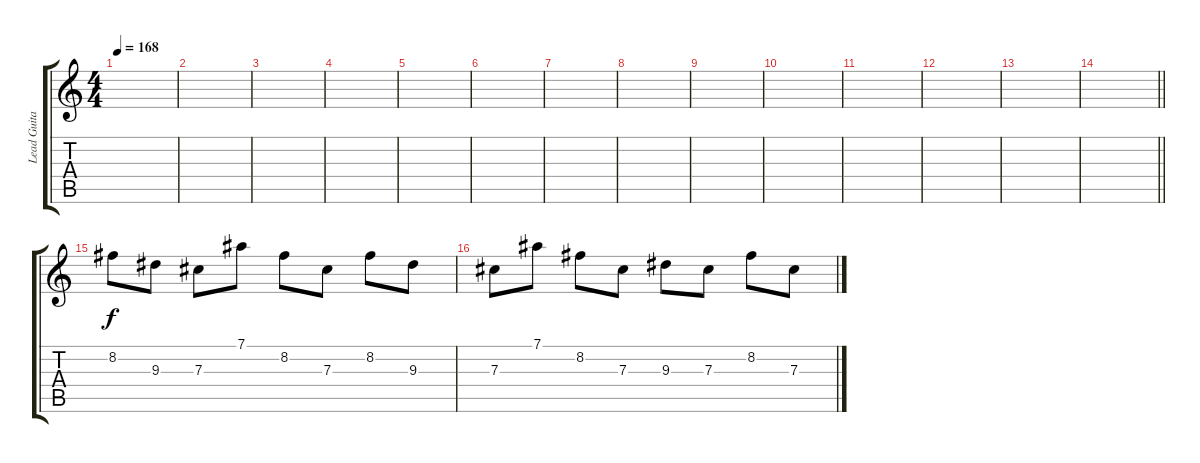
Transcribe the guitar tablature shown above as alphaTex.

\track ("Lead Guitar 2" "Lead Guita") {instrument distortionguitar}
\staff {score tabs}
\tuning (Eb4 Bb3 Gb3 Db3 Ab2 Db2) {hide}
\ts (4 4)
\tempo 168
\clef g2
\ks c
|
|
|
|
|
|
|
|
|
|
|
|
|
\barLineRight lightlight
|
8.2.8 9.3.8 7.3.8 7.1.8 8.2.8 7.3.8 8.2.8 9.3.8 |
7.3.8 7.1.8 8.2.8 7.3.8 9.3.8 7.3.8 8.2.8 7.3.8
